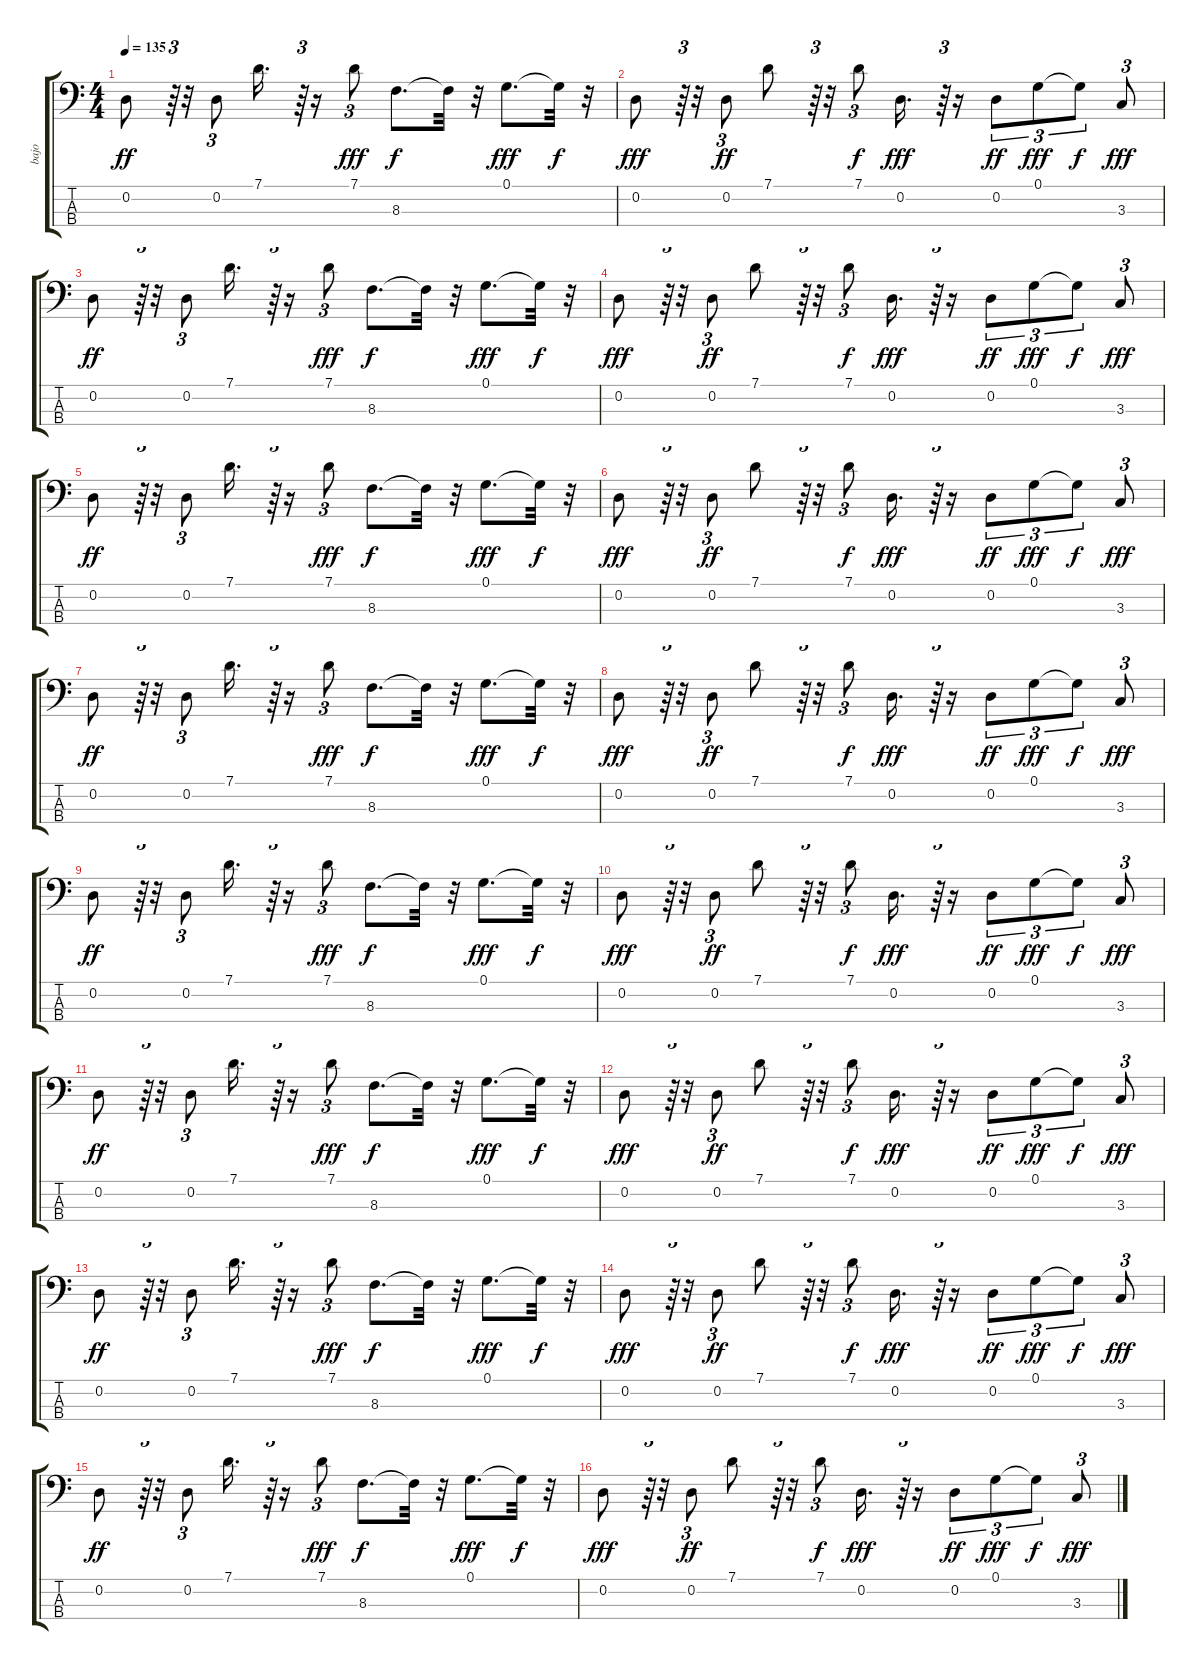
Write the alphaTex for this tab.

\track ("bajo" "bajo") {instrument electricbassfinger}
\staff {score tabs}
\tuning (G2 D2 A1 E1) {hide}
\ts (4 4)
\tempo 135
\clef f4
\ks c
0.2.8{dy ff} r.64{tu (3 2)} r.32 0.2.8{tu (3 2)} 7.1.16{d} r.64{tu (3 2)} r.16 7.1.8{tu (3 2) dy fff} 8.3.8{d dy f} 8.3{t}.32 r.32 0.1.8{d dy fff} 0.1{t}.32{dy f} r.32 |
0.2.8{dy fff} r.64{tu (3 2)} r.32 0.2.8{tu (3 2) dy ff} 7.1.8 r.64{tu (3 2)} r.32 7.1.8{tu (3 2) dy f} 0.2.16{d dy fff} r.64{tu (3 2)} r.16 0.2.8{tu (3 2) dy ff} 0.1.8{tu (3 2) dy fff} 0.1{t}.8{tu (3 2) dy f} 3.3.8{tu (3 2) dy fff} |
0.2.8{dy ff} r.64{tu (3 2)} r.32 0.2.8{tu (3 2)} 7.1.16{d} r.64{tu (3 2)} r.16 7.1.8{tu (3 2) dy fff} 8.3.8{d dy f} 8.3{t}.32 r.32 0.1.8{d dy fff} 0.1{t}.32{dy f} r.32 |
0.2.8{dy fff} r.64{tu (3 2)} r.32 0.2.8{tu (3 2) dy ff} 7.1.8 r.64{tu (3 2)} r.32 7.1.8{tu (3 2) dy f} 0.2.16{d dy fff} r.64{tu (3 2)} r.16 0.2.8{tu (3 2) dy ff} 0.1.8{tu (3 2) dy fff} 0.1{t}.8{tu (3 2) dy f} 3.3.8{tu (3 2) dy fff} |
0.2.8{dy ff} r.64{tu (3 2)} r.32 0.2.8{tu (3 2)} 7.1.16{d} r.64{tu (3 2)} r.16 7.1.8{tu (3 2) dy fff} 8.3.8{d dy f} 8.3{t}.32 r.32 0.1.8{d dy fff} 0.1{t}.32{dy f} r.32 |
0.2.8{dy fff} r.64{tu (3 2)} r.32 0.2.8{tu (3 2) dy ff} 7.1.8 r.64{tu (3 2)} r.32 7.1.8{tu (3 2) dy f} 0.2.16{d dy fff} r.64{tu (3 2)} r.16 0.2.8{tu (3 2) dy ff} 0.1.8{tu (3 2) dy fff} 0.1{t}.8{tu (3 2) dy f} 3.3.8{tu (3 2) dy fff} |
0.2.8{dy ff} r.64{tu (3 2)} r.32 0.2.8{tu (3 2)} 7.1.16{d} r.64{tu (3 2)} r.16 7.1.8{tu (3 2) dy fff} 8.3.8{d dy f} 8.3{t}.32 r.32 0.1.8{d dy fff} 0.1{t}.32{dy f} r.32 |
0.2.8{dy fff} r.64{tu (3 2)} r.32 0.2.8{tu (3 2) dy ff} 7.1.8 r.64{tu (3 2)} r.32 7.1.8{tu (3 2) dy f} 0.2.16{d dy fff} r.64{tu (3 2)} r.16 0.2.8{tu (3 2) dy ff} 0.1.8{tu (3 2) dy fff} 0.1{t}.8{tu (3 2) dy f} 3.3.8{tu (3 2) dy fff} |
0.2.8{dy ff} r.64{tu (3 2)} r.32 0.2.8{tu (3 2)} 7.1.16{d} r.64{tu (3 2)} r.16 7.1.8{tu (3 2) dy fff} 8.3.8{d dy f} 8.3{t}.32 r.32 0.1.8{d dy fff} 0.1{t}.32{dy f} r.32 |
0.2.8{dy fff} r.64{tu (3 2)} r.32 0.2.8{tu (3 2) dy ff} 7.1.8 r.64{tu (3 2)} r.32 7.1.8{tu (3 2) dy f} 0.2.16{d dy fff} r.64{tu (3 2)} r.16 0.2.8{tu (3 2) dy ff} 0.1.8{tu (3 2) dy fff} 0.1{t}.8{tu (3 2) dy f} 3.3.8{tu (3 2) dy fff} |
0.2.8{dy ff} r.64{tu (3 2)} r.32 0.2.8{tu (3 2)} 7.1.16{d} r.64{tu (3 2)} r.16 7.1.8{tu (3 2) dy fff} 8.3.8{d dy f} 8.3{t}.32 r.32 0.1.8{d dy fff} 0.1{t}.32{dy f} r.32 |
0.2.8{dy fff} r.64{tu (3 2)} r.32 0.2.8{tu (3 2) dy ff} 7.1.8 r.64{tu (3 2)} r.32 7.1.8{tu (3 2) dy f} 0.2.16{d dy fff} r.64{tu (3 2)} r.16 0.2.8{tu (3 2) dy ff} 0.1.8{tu (3 2) dy fff} 0.1{t}.8{tu (3 2) dy f} 3.3.8{tu (3 2) dy fff} |
0.2.8{dy ff} r.64{tu (3 2)} r.32 0.2.8{tu (3 2)} 7.1.16{d} r.64{tu (3 2)} r.16 7.1.8{tu (3 2) dy fff} 8.3.8{d dy f} 8.3{t}.32 r.32 0.1.8{d dy fff} 0.1{t}.32{dy f} r.32 |
0.2.8{dy fff} r.64{tu (3 2)} r.32 0.2.8{tu (3 2) dy ff} 7.1.8 r.64{tu (3 2)} r.32 7.1.8{tu (3 2) dy f} 0.2.16{d dy fff} r.64{tu (3 2)} r.16 0.2.8{tu (3 2) dy ff} 0.1.8{tu (3 2) dy fff} 0.1{t}.8{tu (3 2) dy f} 3.3.8{tu (3 2) dy fff} |
0.2.8{dy ff} r.64{tu (3 2)} r.32 0.2.8{tu (3 2)} 7.1.16{d} r.64{tu (3 2)} r.16 7.1.8{tu (3 2) dy fff} 8.3.8{d dy f} 8.3{t}.32 r.32 0.1.8{d dy fff} 0.1{t}.32{dy f} r.32 |
0.2.8{dy fff} r.64{tu (3 2)} r.32 0.2.8{tu (3 2) dy ff} 7.1.8 r.64{tu (3 2)} r.32 7.1.8{tu (3 2) dy f} 0.2.16{d dy fff} r.64{tu (3 2)} r.16 0.2.8{tu (3 2) dy ff} 0.1.8{tu (3 2) dy fff} 0.1{t}.8{tu (3 2) dy f} 3.3.8{tu (3 2) dy fff}
